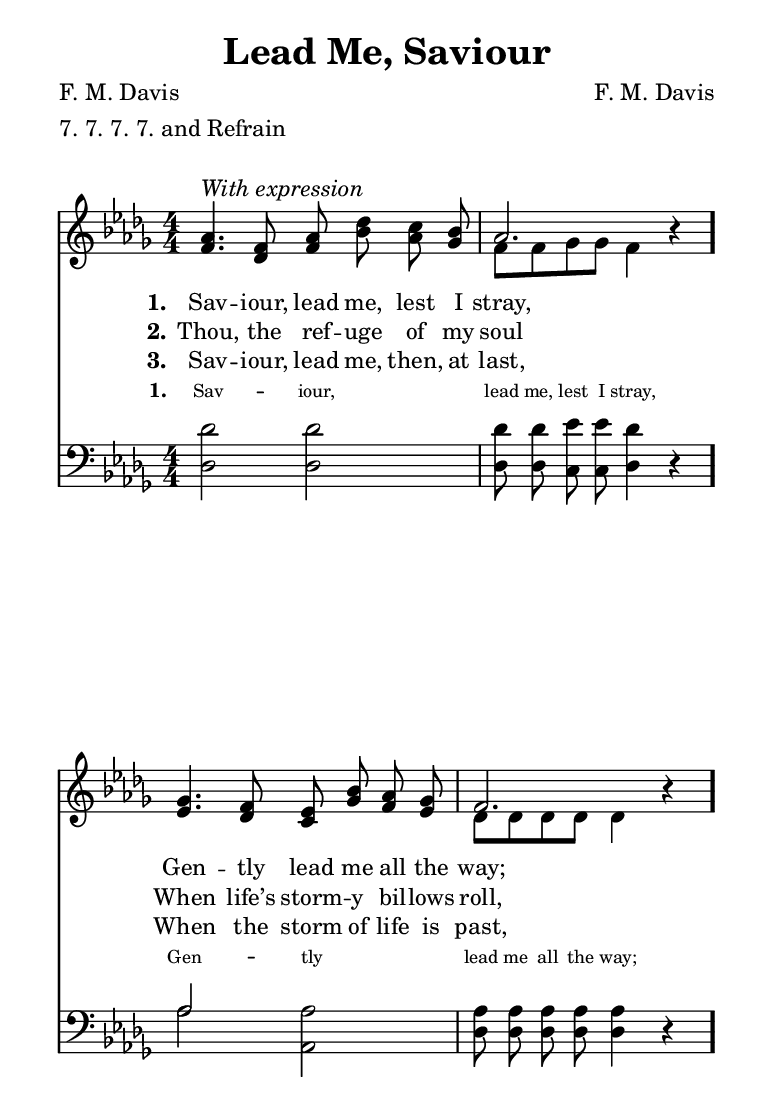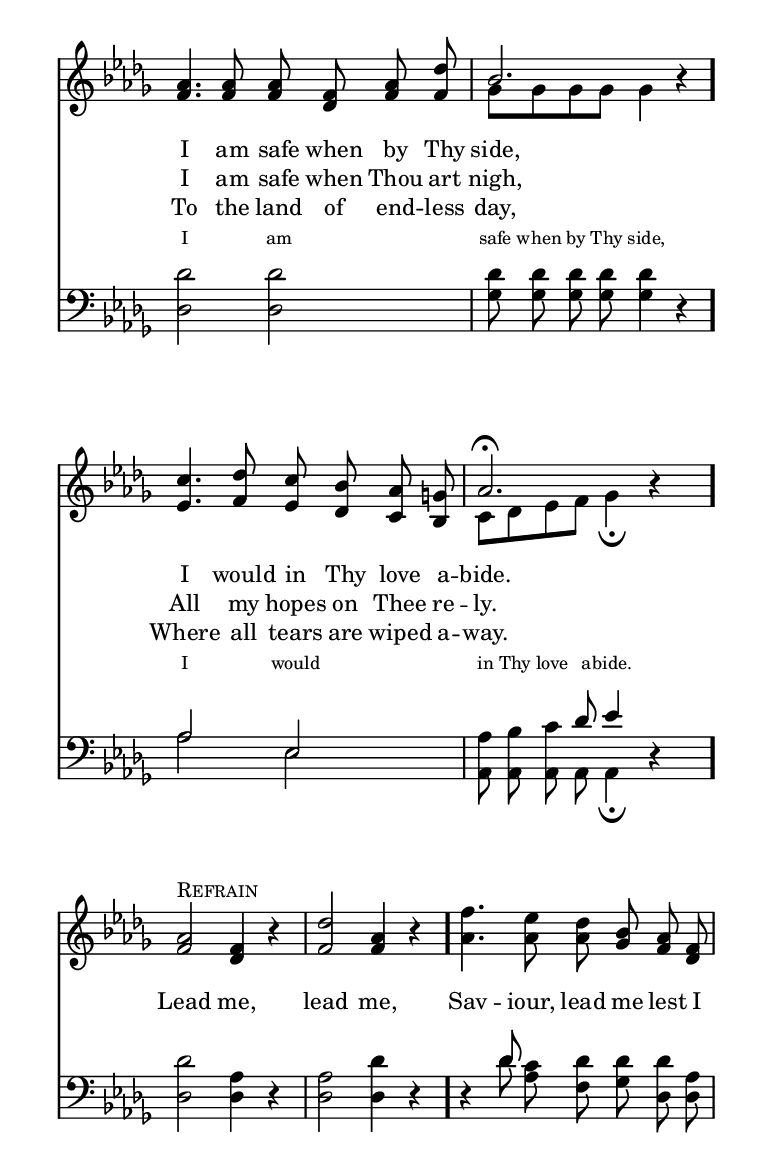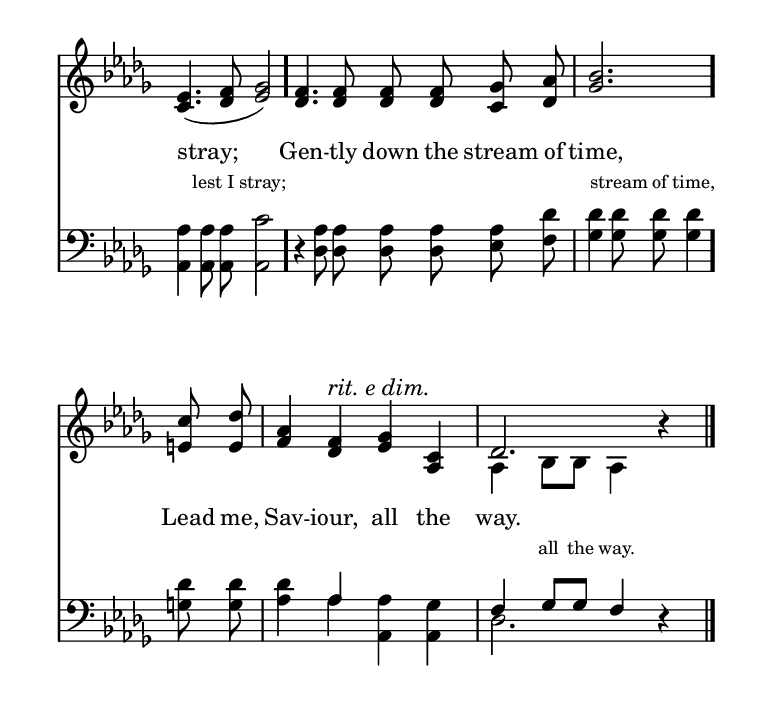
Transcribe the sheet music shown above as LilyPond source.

\include "common/global.ily"
\paper {
  \include "common/paper.ily"
}

\header{
  hymnnumber = "234"
  title = "Lead Me, Saviour"
  tunename = ""
  meter = "7. 7. 7. 7. and Refrain"
  poet = "F. M. Davis"
  composer = "F. M. Davis"
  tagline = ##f
}

ta = { \tempo 4=80 }
tb = { \tempo 4=40 }

global = {
  \include "common/overrides.ily"
  \override Staff.TimeSignature.style = #'numbered
  \time 4/4
  \override Score.MetronomeMark.transparent = ##t % hide all fermata changes too
  \ta
  \key des \major
  \autoBeamOff
}

notesSoprano = {
\global
\relative c'' {

  aes4.^\markup{\italic { With expression } } f8 aes8 des c bes | aes2. r4 |
  ges4. f8 ees bes' aes ges | f2. r4 |
  aes4. aes8 aes f aes des | bes2. r4 |
  c4. des8 c bes aes g | aes2.\fermata r4 |

  << s^\markup { \small \caps "Refrain" }
  { aes2 f4 r | des'2 aes4 r } >>
  f'4. ees8 des bes aes f | ees4.( f8 ges2) |
  f4. f8 f f ges aes | bes2.
  c8 des | aes4 f^\markup{\italic{rit. e dim.}} ges c, | des2. r4 |

  \bar "|."

}
}

notesAlto = {
\global
\relative e' {

  f4. des8 f bes aes ges | f8 f ges ges f4 r4 |
  ees4. des8 c ges' f ees | des des des des des4 r4 |
  f4. f8 f des f f | ges8 ges ges ges ges4 r4 |
  ees4. f8 ees des c bes | c des ees f \tb ges4\fermata \ta r4 |

  f2 des4 r | f2 f4 r |
  aes4. aes8 aes ges f des | c4.( des8 ees2) |
  des4. des8 des des c des | ges2.
  e8 e | f4 des ees aes, | aes4 bes8 bes aes4 r4 |

}
}

notesTenor = {
\global
\relative a {

  des2 des | des8 des ees ees des4 r |
  aes2 aes | aes8 aes aes aes aes4 r |
  des2 des | des8 des des des des4 r |
  aes2 ees | aes8 bes c des ees4 r |

  des2 aes4 r | aes2 des4 r |
  r4 des8 c des des des aes | aes4 aes8 aes c2 |
  r4 aes8 aes aes aes aes des | des4 des8 des des4
  des8 des | des4 aes aes ges | f4 ges8 ges f4 r |

}
}

notesBass = {
\global
\relative f {

  des2 des | des8 des c c des4 r |
  aes'2 aes, | des8 des des des des4 r |
  des2 des | ges8 ges ges ges ges4 r |
  aes2 ees | aes,8 aes aes aes aes4\fermata r4 |

  des2 des4 r | des2 des4 r |
  r4 des'8 aes f ges des des | aes4 aes8 aes aes2 |
  r4 des8 des des des ees f | ges4 ges8 ges ges4
  g8 g | aes4 aes aes, aes | des2. r4 |

}
}

% TODO refrain small words
Refrain = \lyricmode {

Lead me, lead me, \bar "."
Sav -- iour, lead me lest I stray;__ \bar "."
Gen -- tly down the stream of time, \bar "."
Lead me, Sav -- iour, all the way. \bar "."

}

wordsA = \lyricmode {
\set stanza = "1."

Sav -- iour, lead me, lest I stray, \bar "."
Gen -- tly lead me all the way; \bar "."
I am safe when by Thy side, \bar "."
I would in Thy love a -- bide. \bar "."

}

wordsB = \lyricmode {
\set stanza = "2."

Thou, the ref -- uge of my soul
When life’s storm -- y bil -- lows roll,
I am safe when Thou art nigh,
All my hopes on Thee re -- ly.

\Refrain

}

wordsC = \lyricmode {
\set stanza = "3."

Sav -- iour, lead me, then, at last,
When the storm of life is past,
To the land of end -- less day,
Where all tears are wiped a -- way.

}

underWords = \lyricmode {
\override LyricText.font-size = #-2
\set stanza = \markup { \small "1." }

Sav -- iour, lead me, lest I stray,
Gen -- tly lead me all the way;
I am safe when by Thy side,
I would in Thy love a -- bide.

\repeat unfold 11 \skip 4
lest I stray;
\repeat unfold 7 \skip 4
stream of time,
\repeat unfold 7 \skip 4
all the way.

}

\score {
  \context ChoirStaff <<
    \context Staff = upper <<
      \set ChoirStaff.systemStartDelimiter = #'SystemStartBar
      \partcombine #'(2 . 9) \notesSoprano \notesAlto
      \context NullVoice = sopranos { \voiceOne << \notesSoprano >> }
      \context NullVoice = altos { \voiceTwo << \notesAlto >> }
      \context Lyrics = one   \lyricsto sopranos \wordsA
      \context Lyrics = two   \lyricsto sopranos \wordsB
      \context Lyrics = three \lyricsto sopranos \wordsC
    >>
    \context Staff = men <<
      \clef bass
      \partcombine #'(2 . 9) \notesTenor \notesBass
      \context NullVoice = tenors { \voiceOne << \notesTenor >> }
      \context NullVoice = basses { \voiceTwo << \notesBass >> }
      \context Lyrics = four \with { alignAboveContext = men } \lyricsto tenors \underWords
    >>
  >>
  \layout {
    \include "common/layout.ily"
  }
  \midi{
    \include "common/midi.ily"
  }
}

\version "2.19.49"  % necessary for upgrading to future LilyPond versions.

% vi:set et ts=2 sw=2 ai nocindent syntax=lilypond:
